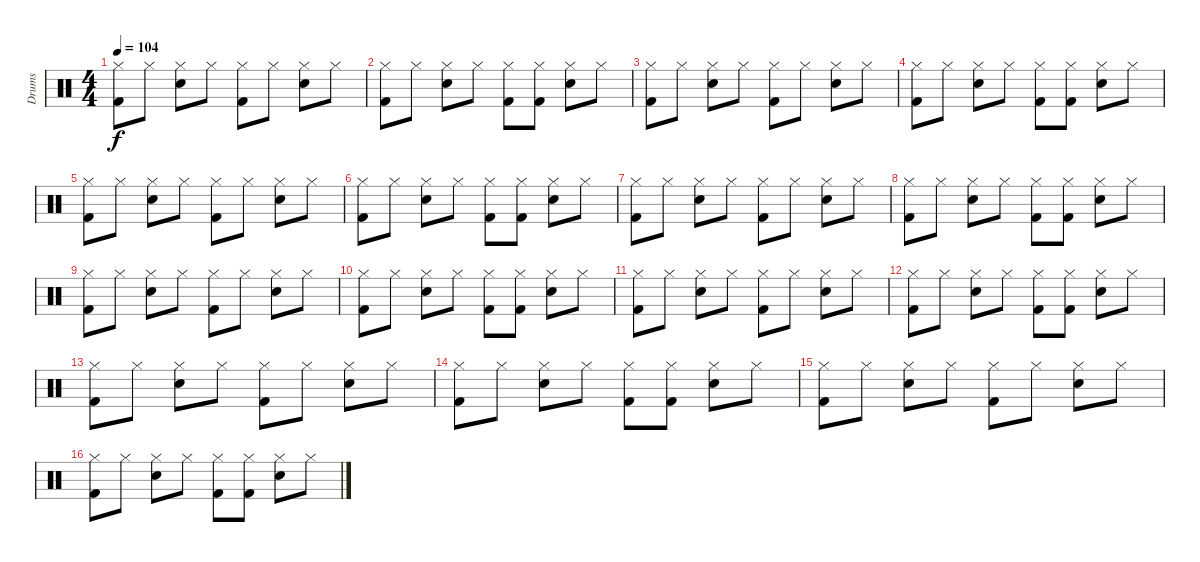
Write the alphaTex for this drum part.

\track ("Drums" "Drums") {instrument percussion}
\staff {score}
\articulation defaults
\ts (4 4)
\tempo 104
\clef neutral
\ks c
("Hi-Hat (closed)" "Kick (hit) 2").8{dy f volume 9} "Hi-Hat (closed)".8 ("Snare (hit) 2" "Hi-Hat (closed)").8 "Hi-Hat (closed)".8 ("Hi-Hat (closed)" "Kick (hit) 2").8 "Hi-Hat (closed)".8 ("Snare (hit) 2" "Hi-Hat (closed)").8 "Hi-Hat (closed)".8 |
("Hi-Hat (closed)" "Kick (hit) 2").8 "Hi-Hat (closed)".8 ("Snare (hit) 2" "Hi-Hat (closed)").8 "Hi-Hat (closed)".8 ("Hi-Hat (closed)" "Kick (hit) 2").8 ("Hi-Hat (closed)" "Kick (hit) 2").8 ("Snare (hit) 2" "Hi-Hat (closed)").8 "Hi-Hat (closed)".8 |
("Hi-Hat (closed)" "Kick (hit) 2").8{volume 9} "Hi-Hat (closed)".8 ("Snare (hit) 2" "Hi-Hat (closed)").8 "Hi-Hat (closed)".8 ("Hi-Hat (closed)" "Kick (hit) 2").8 "Hi-Hat (closed)".8 ("Snare (hit) 2" "Hi-Hat (closed)").8 "Hi-Hat (closed)".8 |
("Hi-Hat (closed)" "Kick (hit) 2").8 "Hi-Hat (closed)".8 ("Snare (hit) 2" "Hi-Hat (closed)").8 "Hi-Hat (closed)".8 ("Hi-Hat (closed)" "Kick (hit) 2").8 ("Hi-Hat (closed)" "Kick (hit) 2").8 ("Snare (hit) 2" "Hi-Hat (closed)").8 "Hi-Hat (closed)".8 |
("Hi-Hat (closed)" "Kick (hit) 2").8{volume 9} "Hi-Hat (closed)".8 ("Snare (hit) 2" "Hi-Hat (closed)").8 "Hi-Hat (closed)".8 ("Hi-Hat (closed)" "Kick (hit) 2").8 "Hi-Hat (closed)".8 ("Snare (hit) 2" "Hi-Hat (closed)").8 "Hi-Hat (closed)".8 |
("Hi-Hat (closed)" "Kick (hit) 2").8 "Hi-Hat (closed)".8 ("Snare (hit) 2" "Hi-Hat (closed)").8 "Hi-Hat (closed)".8 ("Hi-Hat (closed)" "Kick (hit) 2").8 ("Hi-Hat (closed)" "Kick (hit) 2").8 ("Snare (hit) 2" "Hi-Hat (closed)").8 "Hi-Hat (closed)".8 |
("Hi-Hat (closed)" "Kick (hit) 2").8{volume 9} "Hi-Hat (closed)".8 ("Snare (hit) 2" "Hi-Hat (closed)").8 "Hi-Hat (closed)".8 ("Hi-Hat (closed)" "Kick (hit) 2").8 "Hi-Hat (closed)".8 ("Snare (hit) 2" "Hi-Hat (closed)").8 "Hi-Hat (closed)".8 |
("Hi-Hat (closed)" "Kick (hit) 2").8 "Hi-Hat (closed)".8 ("Snare (hit) 2" "Hi-Hat (closed)").8 "Hi-Hat (closed)".8 ("Hi-Hat (closed)" "Kick (hit) 2").8 ("Hi-Hat (closed)" "Kick (hit) 2").8 ("Snare (hit) 2" "Hi-Hat (closed)").8 "Hi-Hat (closed)".8 |
("Hi-Hat (closed)" "Kick (hit) 2").8{volume 9} "Hi-Hat (closed)".8 ("Snare (hit) 2" "Hi-Hat (closed)").8 "Hi-Hat (closed)".8 ("Hi-Hat (closed)" "Kick (hit) 2").8 "Hi-Hat (closed)".8 ("Snare (hit) 2" "Hi-Hat (closed)").8 "Hi-Hat (closed)".8 |
("Hi-Hat (closed)" "Kick (hit) 2").8 "Hi-Hat (closed)".8 ("Snare (hit) 2" "Hi-Hat (closed)").8 "Hi-Hat (closed)".8 ("Hi-Hat (closed)" "Kick (hit) 2").8 ("Hi-Hat (closed)" "Kick (hit) 2").8 ("Snare (hit) 2" "Hi-Hat (closed)").8 "Hi-Hat (closed)".8 |
("Hi-Hat (closed)" "Kick (hit) 2").8{volume 9} "Hi-Hat (closed)".8 ("Snare (hit) 2" "Hi-Hat (closed)").8 "Hi-Hat (closed)".8 ("Hi-Hat (closed)" "Kick (hit) 2").8 "Hi-Hat (closed)".8 ("Snare (hit) 2" "Hi-Hat (closed)").8 "Hi-Hat (closed)".8 |
("Hi-Hat (closed)" "Kick (hit) 2").8 "Hi-Hat (closed)".8 ("Snare (hit) 2" "Hi-Hat (closed)").8 "Hi-Hat (closed)".8 ("Hi-Hat (closed)" "Kick (hit) 2").8 ("Hi-Hat (closed)" "Kick (hit) 2").8 ("Snare (hit) 2" "Hi-Hat (closed)").8 "Hi-Hat (closed)".8 |
("Hi-Hat (closed)" "Kick (hit) 2").8{volume 9} "Hi-Hat (closed)".8 ("Snare (hit) 2" "Hi-Hat (closed)").8 "Hi-Hat (closed)".8 ("Hi-Hat (closed)" "Kick (hit) 2").8 "Hi-Hat (closed)".8 ("Snare (hit) 2" "Hi-Hat (closed)").8 "Hi-Hat (closed)".8 |
("Hi-Hat (closed)" "Kick (hit) 2").8 "Hi-Hat (closed)".8 ("Snare (hit) 2" "Hi-Hat (closed)").8 "Hi-Hat (closed)".8 ("Hi-Hat (closed)" "Kick (hit) 2").8 ("Hi-Hat (closed)" "Kick (hit) 2").8 ("Snare (hit) 2" "Hi-Hat (closed)").8 "Hi-Hat (closed)".8 |
("Hi-Hat (closed)" "Kick (hit) 2").8{volume 9} "Hi-Hat (closed)".8 ("Snare (hit) 2" "Hi-Hat (closed)").8 "Hi-Hat (closed)".8 ("Hi-Hat (closed)" "Kick (hit) 2").8 "Hi-Hat (closed)".8 ("Snare (hit) 2" "Hi-Hat (closed)").8 "Hi-Hat (closed)".8 |
("Hi-Hat (closed)" "Kick (hit) 2").8 "Hi-Hat (closed)".8 ("Snare (hit) 2" "Hi-Hat (closed)").8 "Hi-Hat (closed)".8 ("Hi-Hat (closed)" "Kick (hit) 2").8 ("Hi-Hat (closed)" "Kick (hit) 2").8 ("Snare (hit) 2" "Hi-Hat (closed)").8 "Hi-Hat (closed)".8
